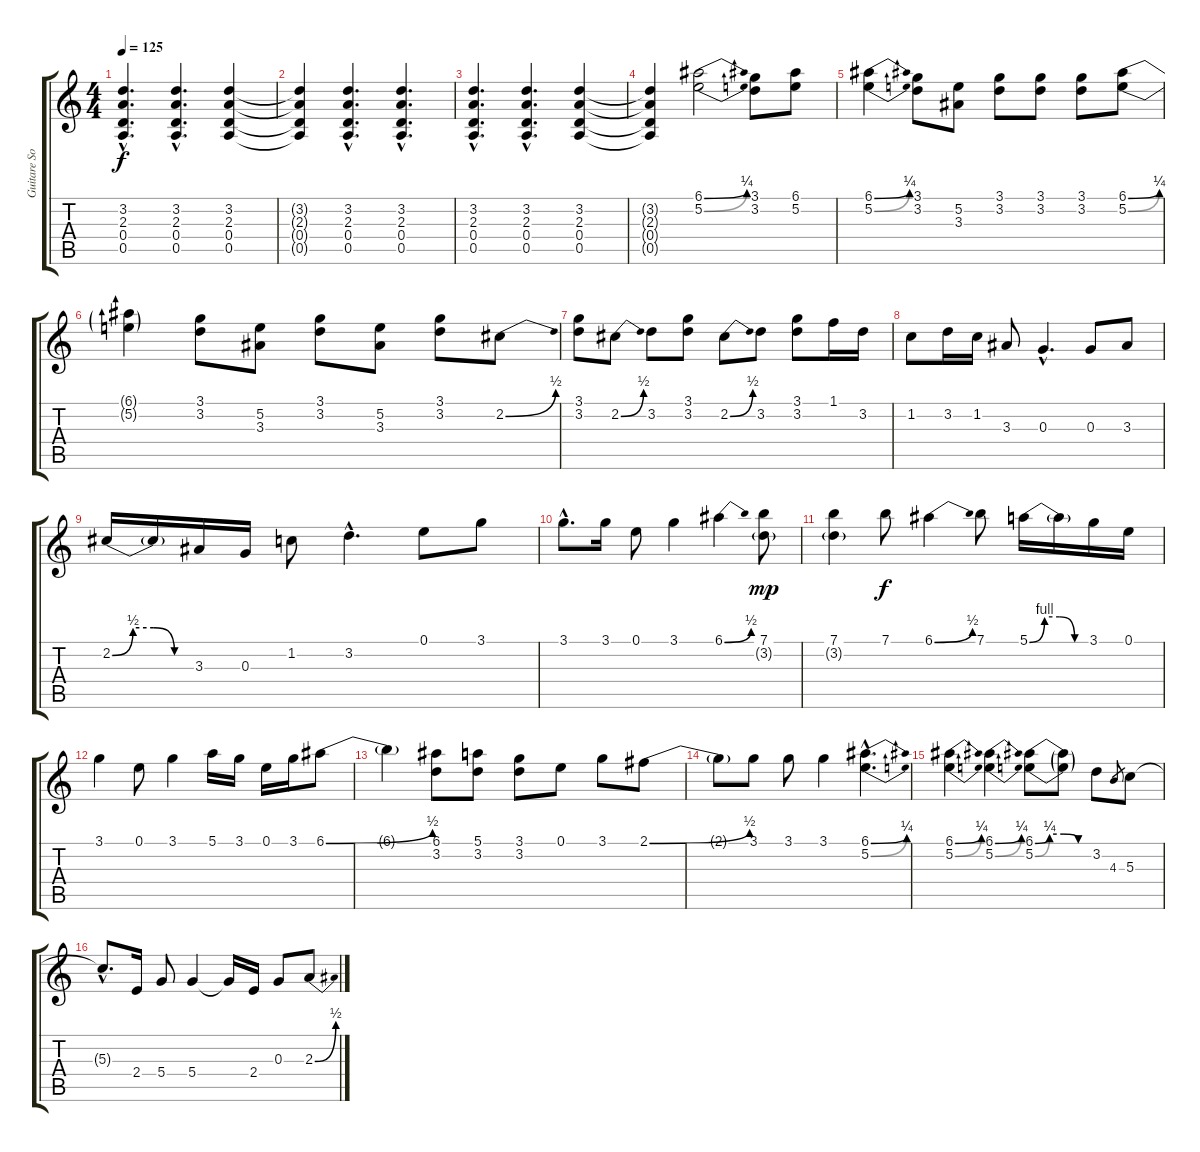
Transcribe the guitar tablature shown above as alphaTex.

\track ("Guitare Solo" "Guitare So") {instrument overdrivenguitar}
\staff {score tabs}
\tuning (E4 B3 G3 D3 A2 E2) {hide}
\ts (4 4)
\tempo 125
\clef g2
\ks c
(3.2{hac} 2.3{hac} 0.4{hac} 0.5{hac}).4{d dy f instrument overdrivenguitar} (3.2{hac} 2.3{hac} 0.4{hac} 0.5{hac}).4{d} (3.2 2.3 0.4 0.5).4 |
(3.2{t} 2.3{t} 0.4{t} 0.5{t}).4 (3.2{hac} 2.3 0.4{hac} 0.5{hac}).4{d} (3.2{hac} 2.3{hac} 0.4{hac} 0.5{hac}).4{d} |
(3.2{hac} 2.3{hac} 0.4{hac} 0.5{hac}).4{d} (3.2{hac} 2.3{hac} 0.4{hac} 0.5{hac}).4{d} (3.2 2.3 0.4 0.5).4 |
(3.2{t} 2.3{t} 0.4{t} 0.5{t}).4 (6.1{be (bend 0 0 60 1)} 5.2{be (bend 0 0 60 1)}).2 (3.1 3.2).8 (6.1 5.2).8 |
(6.1{be (bend 0 0 60 1)} 5.2{be (bend 0 0 60 1)}).4 (3.1 3.2).8 (5.2 3.3).8 (3.1 3.2).8 (3.1 3.2).8 (3.1 3.2).8 (6.1{be (bend 0 0 60 1)} 5.2{be (bend 0 0 60 1)}).8 |
(6.1{t} 5.2{t}).4 (3.1 3.2).8 (5.2 3.3).8 (3.1 3.2).8 (5.2 3.3).8 (3.1 3.2).8 2.2{be (bend 0 0 60 2)}.8 |
(3.1 3.2).8 2.2{be (bend 0 0 60 2)}.8 3.2.8 (3.1 3.2).8 2.2{be (bend 0 0 60 2)}.8 3.2.8 (3.1 3.2).8 1.1.16 3.2.16 |
1.2.8 3.2.16 1.2.16 3.3.8 0.3{hac}.4{d} 0.3.8 3.3.8 |
2.2{be (custom 0 0 15 2 30 2 45 0 60 0)}.16 2.2{t}.16 3.3.16 0.3.16 1.2.8 3.2{hac}.4{d} 0.1.8 3.1.8 |
3.1{hac}.8{d} 3.1.16 0.1.8 3.1.4 6.1{be (bend 0 0 60 2)}.4 (7.1 3.2{g}).8{dy mp} |
(7.1 3.2{g}).4 7.1.8{dy f} 6.1{be (bend 0 0 60 2)}.4 7.1.8 5.1{be (custom 0 0 15 4 30 4 45 0 60 0)}.16 5.1{t}.16 3.1.16 0.1.16 |
3.1.4 0.1.8 3.1.4 5.1.16 3.1.16 0.1.16 3.1.16 6.1{be (bend 0 0 60 2)}.8 |
6.1{t}.4 (6.1 3.2).8 (5.1 3.2).8 (3.1 3.2).8 0.1.8 3.1.8 2.1{be (bend 0 0 60 2)}.8 |
2.1{t}.8 3.1.8 3.1.8 3.1.4 (6.1{be (bend 0 0 60 1) hac} 5.2{be (bend 0 0 60 1) hac}).4{d} |
(6.1{be (bend 0 0 60 1)} 5.2{be (bend 0 0 60 1)}).4 (6.1{be (bend 0 0 60 1)} 5.2{be (bend 0 0 60 1)}).4 (6.1{be (custom 0 0 15 1 30 1 45 0 60 0)} 5.2{be (custom 0 0 15 1 30 1 45 0 60 0)}).8 (6.1{t} 5.2{t}).8 3.2.8 4.3.8{gr} 5.3.8 |
5.3{hac t}.8{d} 2.4.16 5.4.8 5.4.4 5.4{t}.16 2.4.16 0.3.8 2.3{be (bend 0 0 60 2)}.8
